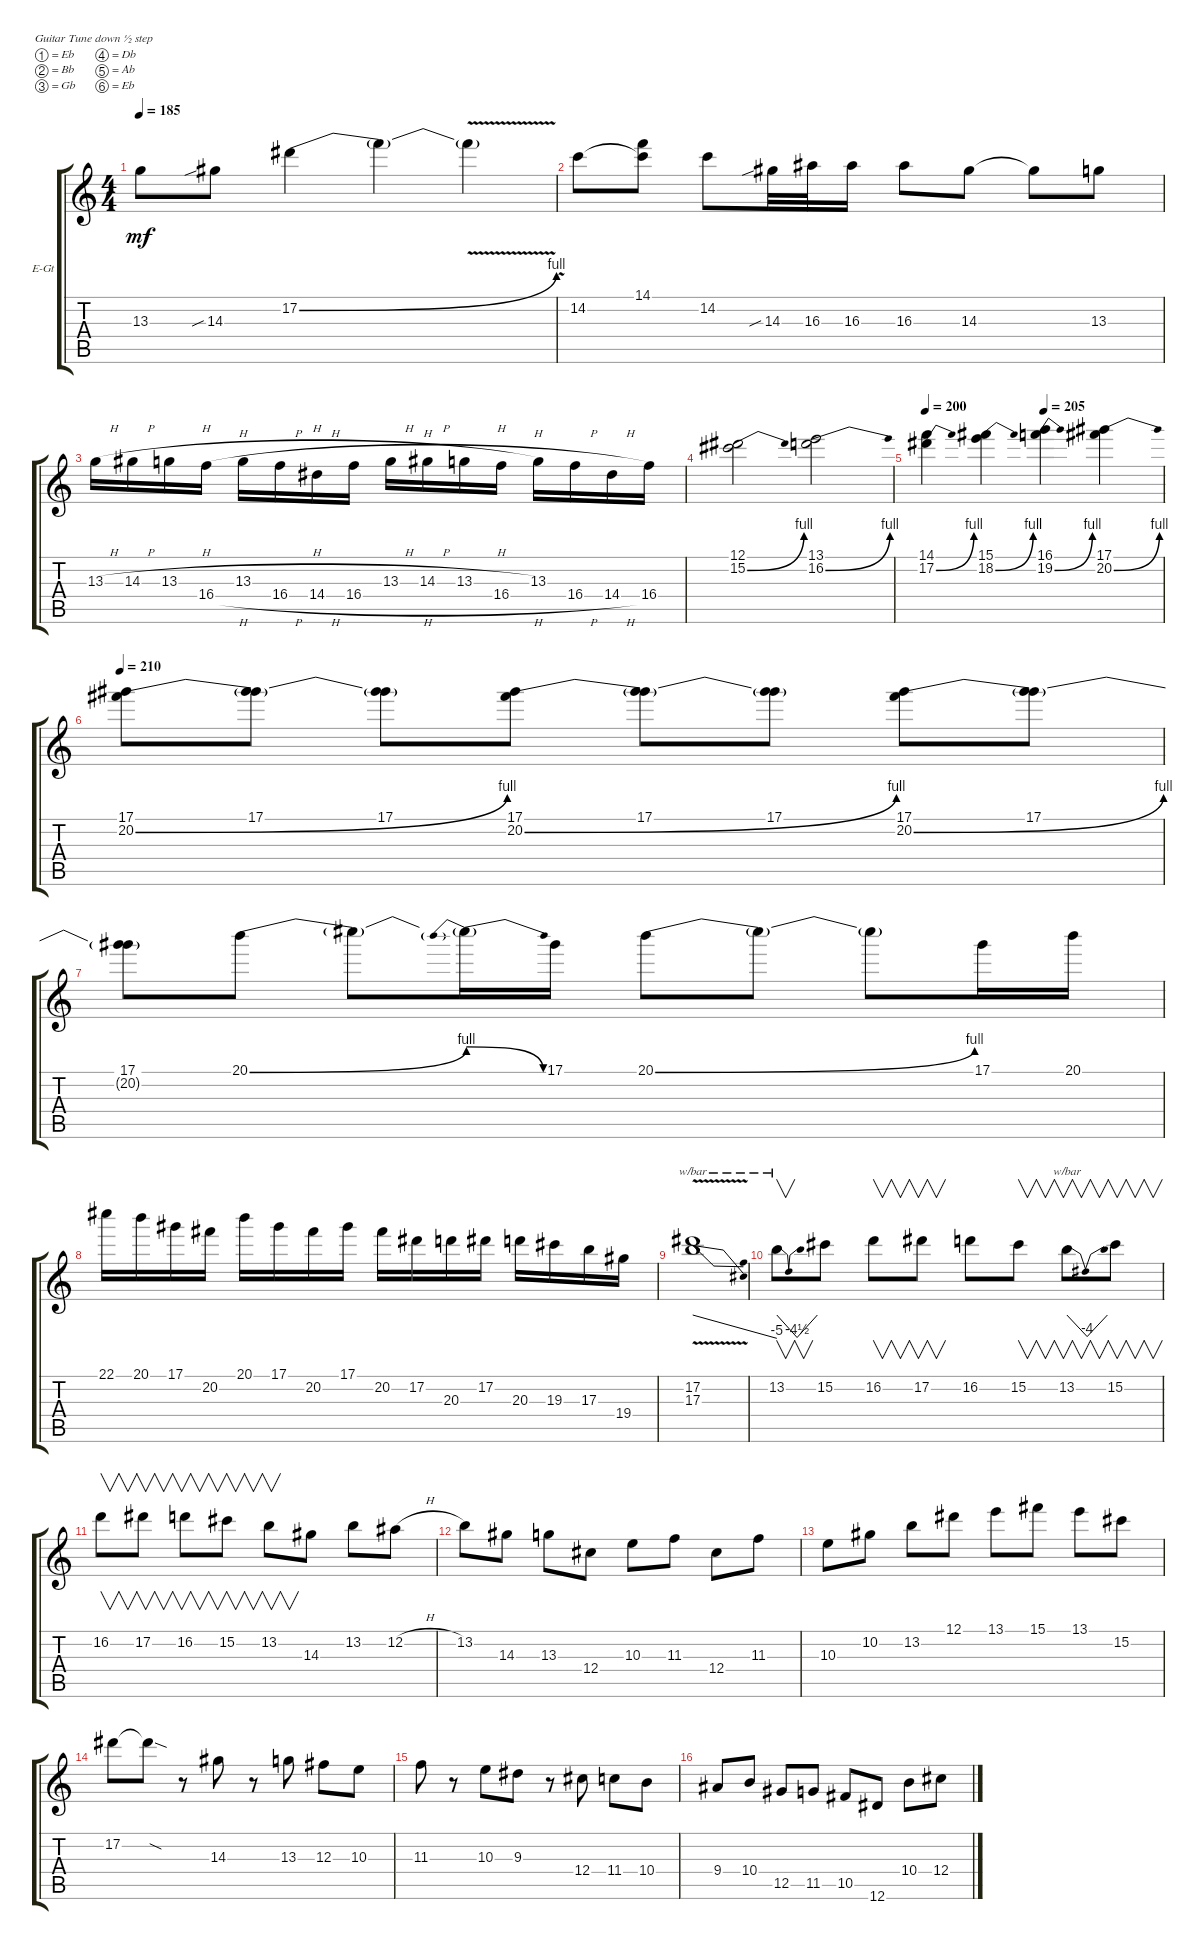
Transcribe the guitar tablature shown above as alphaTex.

\bracketExtendMode groupsimilarinstruments
\firstSystemTrackNameOrientation horizontal
\otherSystemsTrackNameOrientation horizontal
\track ("solo" "E-Gt") {instrument distortionguitar}
\staff {score tabs}
\tuning (Eb4 Bb3 Gb3 Db3 Ab2 Eb2)
\ts (4 4)
\tempo 185
\clef g2
\ks c
13.3.8{dy mf} 14.3{sib}.8 17.2{be (bend 0 0 28.2 4)}.4 17.2{t}.4 17.2{v t}.4 |
14.2.8 (14.1 14.2{t}).8 14.2.8 14.3{sib}.32 16.3.32 16.3.16 16.3.8 14.3.8 14.3{t}.8 13.3.8 |
13.3{h}.16 14.3{h}.16 13.3{h}.16 16.4{h}.16 13.3{h}.16 16.4{h}.16 14.4{h}.16 16.4{h}.16 13.3{h}.16 14.3{h}.16 13.3{h}.16 16.4{h}.16 13.3.16 16.4{h}.16 14.4{h}.16 16.4.16 |
(12.1 15.2{be (bend 0 0 15 4)}).2 (13.1 16.2{be (bend 0 0 15 4)}).2 |
\tempo 200
\tempo (205 0.5)
(14.1 17.2{be (bend 0 0 15 4)}).4 (15.1 18.2{be (bend 0 0 15 4)}).4 (16.1 19.2{be (bend 0 0 15 4)}).4 (17.1 20.2{be (bend 0 0 15 4)}).4 |
\tempo 210
(17.1 20.2{be (bend 0 0 15 4)}).8 (20.2{t} 17.1).8 (17.1 20.2{t}).8 (17.1 20.2{be (bend 0 0 15 4)}).8 (20.2{t} 17.1).8 (17.1 20.2{t}).8 (17.1 20.2{be (bend 0 0 15 4)}).8 (20.2{t} 17.1).8 |
(17.1 20.2{t}).8 20.1{be (bend 0 0 15 4)}.8 20.1{t}.8 20.1{be (prebendrelease 0 4 15 0) t}.16 17.1.16 20.1{be (bend 0 0 15 4)}.8 20.1{t}.8 20.1{t}.8 17.1.16 20.1.16 |
22.1.16 20.1.16 17.1.16 20.2.16 20.1.16 17.1.16 20.2.16 17.1.16 20.2.16 17.2.16 20.3.16 17.2.16 20.3.16 19.3.16 17.3.16 19.4.16 |
(17.3 17.2{v}).1{tbe (dive default 43.8 0 60 -20)} |
13.2.8{v tbe (dip default 0 0 15 -18 59.4 0)} 15.2.8 16.2.8{v} 17.2.8{v} 16.2.8 15.2.8{v} 13.2.8{v tbe (dip default 0 0 15 -16 59.4 0)} 15.2.8{v} |
16.2.8{v} 17.2.8{v} 16.2.8{v} 15.2.8{v} 13.2.8{v} 14.3.8 13.2.8 12.2{h}.8 |
13.2.8 14.3.8 13.3.8 12.4.8 10.3.8 11.3.8 12.4.8 11.3.8 |
10.3.8 10.2.8 13.2.8 12.1.8 13.1.8 15.1.8 13.1.8 15.2.8 |
17.2.8 17.2{sod t}.8 r.8 14.3.8 r.8 13.3.8 12.3.8 10.3.8 |
11.3.8 r.8 10.3.8 9.3.8 r.8 12.4.8 11.4.8 10.4.8 |
9.4.8 10.4.8 12.5.8 11.5.8 10.5.8 12.6.8 10.4.8 12.4.8
